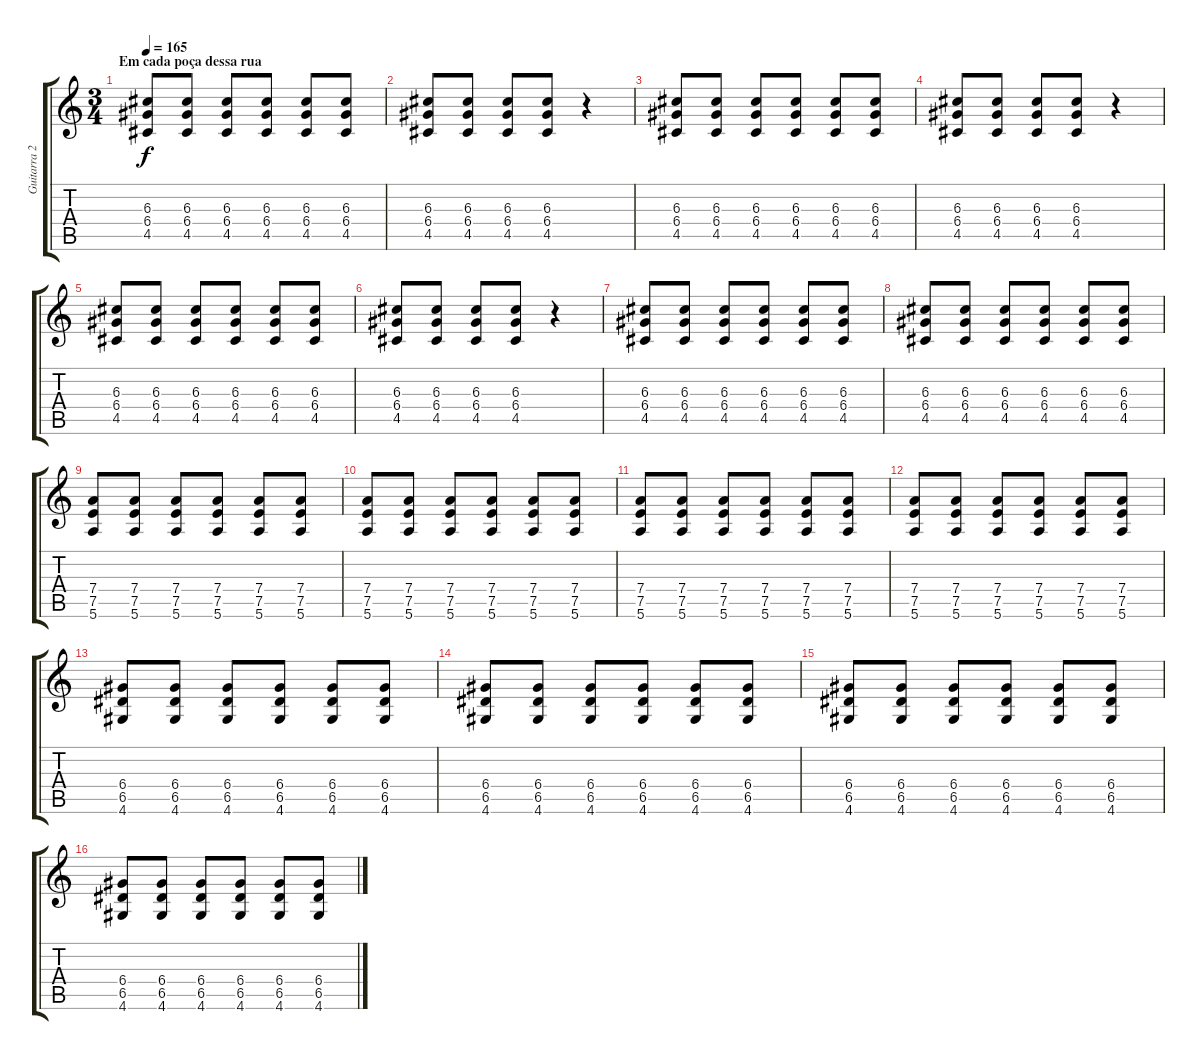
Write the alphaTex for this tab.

\track ("Guitarra 2" "Guitarra 2") {instrument overdrivenguitar}
\staff {score tabs}
\tuning (E4 B3 G3 D3 A2 E2) {hide}
\ts (3 4)
\section ("" "Em cada poça dessa rua")
\tempo 165
\clef g2
\ks c
(6.3 6.4 4.5).8{dy f volume 13 instrument overdrivenguitar} (6.3 6.4 4.5).8 (6.3 6.4 4.5).8 (6.3 6.4 4.5).8 (6.3 6.4 4.5).8 (6.3 6.4 4.5).8 |
(6.3 6.4 4.5).8 (6.3 6.4 4.5).8 (6.3 6.4 4.5).8 (6.3 6.4 4.5).8 r.4 |
(6.3 6.4 4.5).8 (6.3 6.4 4.5).8 (6.3 6.4 4.5).8 (6.3 6.4 4.5).8 (6.3 6.4 4.5).8 (6.3 6.4 4.5).8 |
(6.3 6.4 4.5).8 (6.3 6.4 4.5).8 (6.3 6.4 4.5).8 (6.3 6.4 4.5).8 r.4 |
(6.3 6.4 4.5).8 (6.3 6.4 4.5).8 (6.3 6.4 4.5).8 (6.3 6.4 4.5).8 (6.3 6.4 4.5).8 (6.3 6.4 4.5).8 |
(6.3 6.4 4.5).8 (6.3 6.4 4.5).8 (6.3 6.4 4.5).8 (6.3 6.4 4.5).8 r.4 |
(6.3 6.4 4.5).8 (6.3 6.4 4.5).8 (6.3 6.4 4.5).8 (6.3 6.4 4.5).8 (6.3 6.4 4.5).8 (6.3 6.4 4.5).8 |
(6.3 6.4 4.5).8 (6.3 6.4 4.5).8 (6.3 6.4 4.5).8 (6.3 6.4 4.5).8 (6.3 6.4 4.5).8 (6.3 6.4 4.5).8 |
(7.4 7.5 5.6).8 (7.4 7.5 5.6).8 (7.4 7.5 5.6).8 (7.4 7.5 5.6).8 (7.4 7.5 5.6).8 (7.4 7.5 5.6).8 |
(7.4 7.5 5.6).8 (7.4 7.5 5.6).8 (7.4 7.5 5.6).8 (7.4 7.5 5.6).8 (7.4 7.5 5.6).8 (7.4 7.5 5.6).8 |
(7.4 7.5 5.6).8 (7.4 7.5 5.6).8 (7.4 7.5 5.6).8 (7.4 7.5 5.6).8 (7.4 7.5 5.6).8 (7.4 7.5 5.6).8 |
(7.4 7.5 5.6).8 (7.4 7.5 5.6).8 (7.4 7.5 5.6).8 (7.4 7.5 5.6).8 (7.4 7.5 5.6).8 (7.4 7.5 5.6).8 |
(6.4 6.5 4.6).8 (6.4 6.5 4.6).8 (6.4 6.5 4.6).8 (6.4 6.5 4.6).8 (6.4 6.5 4.6).8 (6.4 6.5 4.6).8 |
(6.4 6.5 4.6).8 (6.4 6.5 4.6).8 (6.4 6.5 4.6).8 (6.4 6.5 4.6).8 (6.4 6.5 4.6).8 (6.4 6.5 4.6).8 |
(6.4 6.5 4.6).8 (6.4 6.5 4.6).8 (6.4 6.5 4.6).8 (6.4 6.5 4.6).8 (6.4 6.5 4.6).8 (6.4 6.5 4.6).8 |
(6.4 6.5 4.6).8 (6.4 6.5 4.6).8 (6.4 6.5 4.6).8 (6.4 6.5 4.6).8 (6.4 6.5 4.6).8 (6.4 6.5 4.6).8
